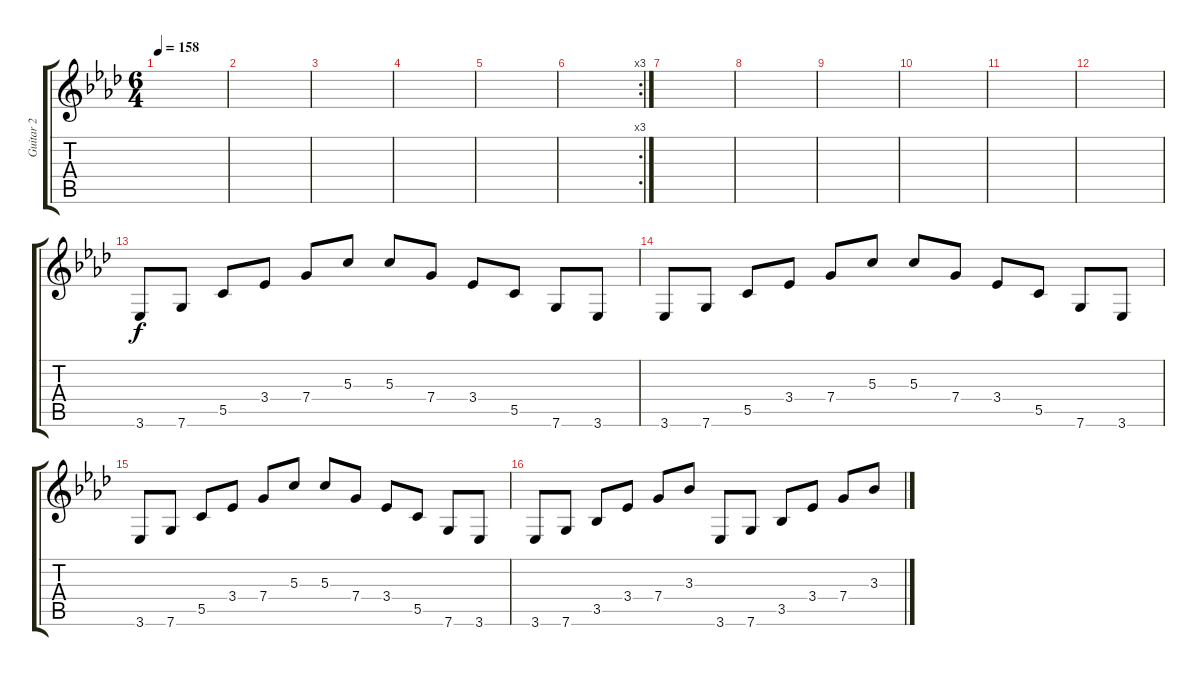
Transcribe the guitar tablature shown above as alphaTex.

\track ("Guitar 2" "Guitar 2") {instrument distortionguitar}
\staff {score tabs}
\tuning (E4 C4 G3 C3 G2 C2) {hide}
\ts (6 4)
\tempo 158
\clef g2
\ks ab
|
|
|
|
|
\rc 3
|
|
|
|
|
|
|
3.6.8{volume 13} 7.6.8 5.5.8 3.4.8 7.4.8 5.3.8 5.3.8 7.4.8 3.4.8 5.5.8 7.6.8 3.6.8 |
3.6.8 7.6.8 5.5.8 3.4.8 7.4.8 5.3.8 5.3.8 7.4.8 3.4.8 5.5.8 7.6.8 3.6.8 |
3.6.8 7.6.8 5.5.8 3.4.8 7.4.8 5.3.8 5.3.8 7.4.8 3.4.8 5.5.8 7.6.8 3.6.8 |
3.6.8 7.6.8 3.5.8 3.4.8 7.4.8 3.3.8 3.6.8 7.6.8 3.5.8 3.4.8 7.4.8 3.3.8
